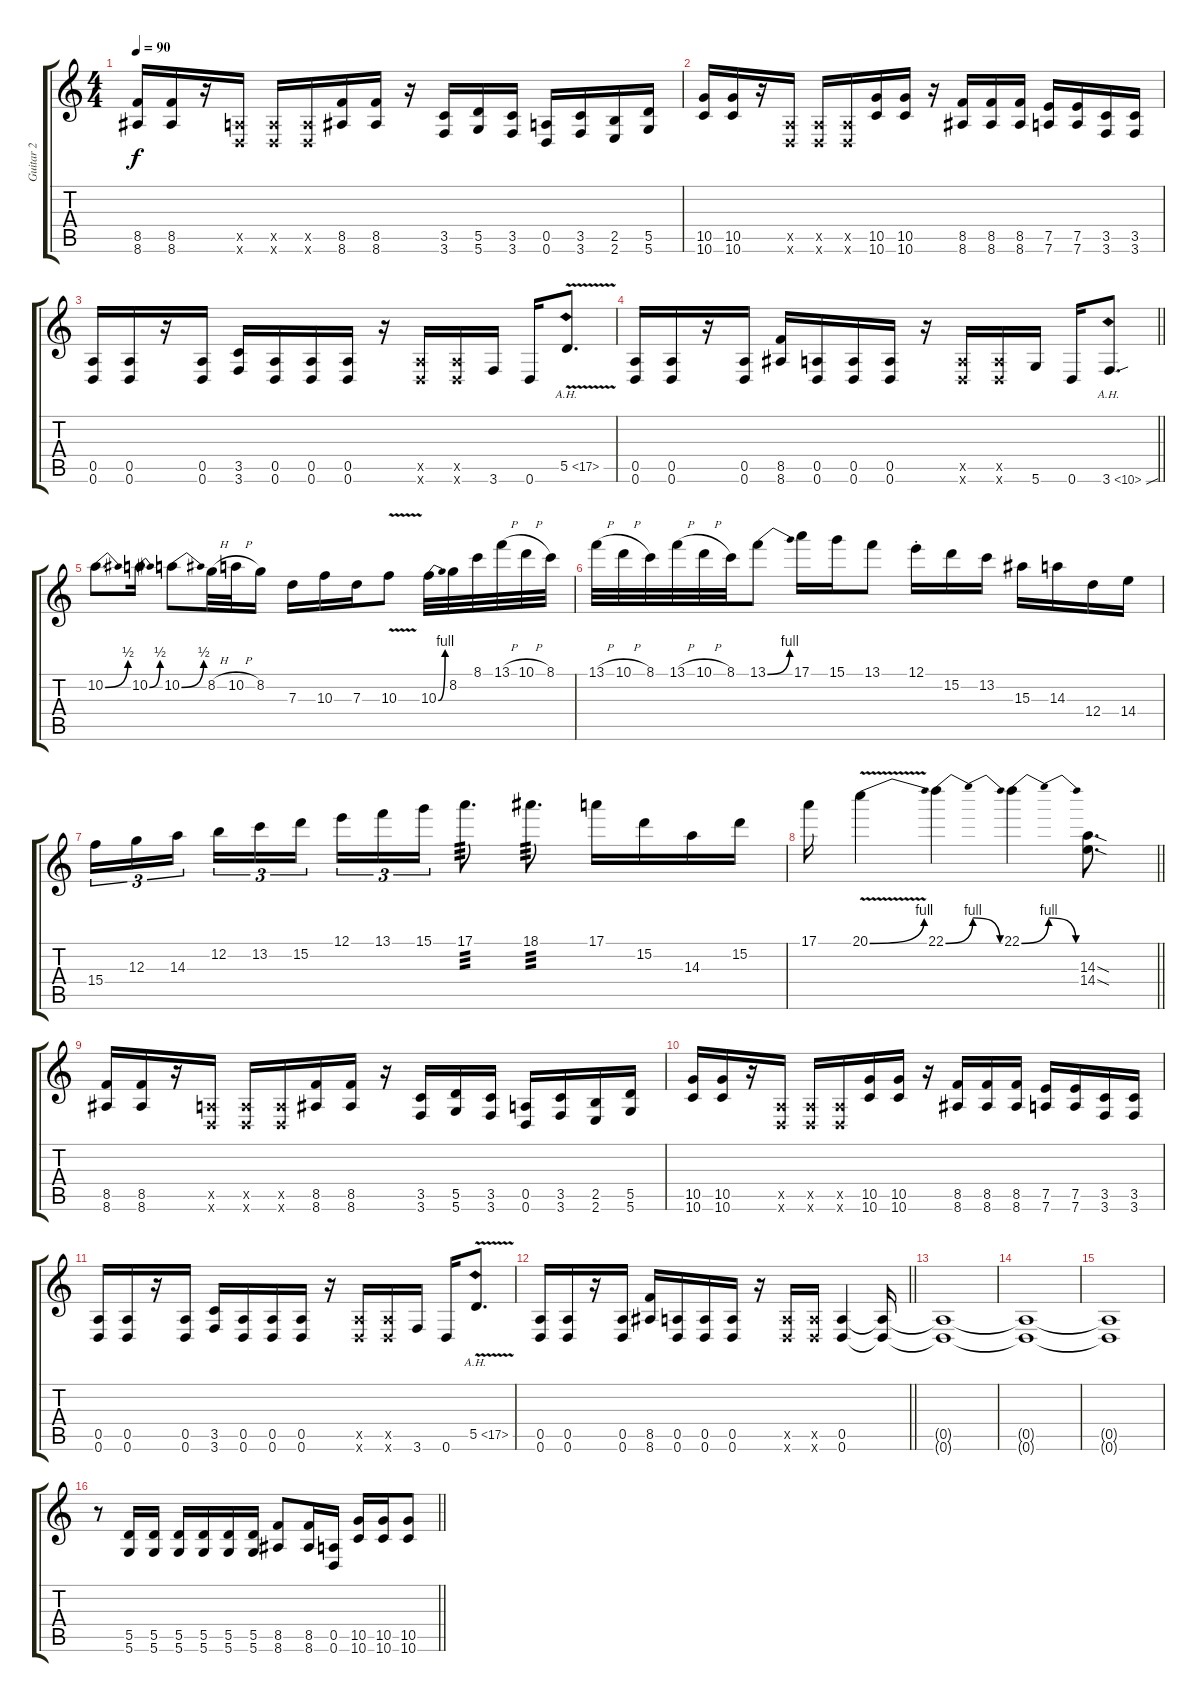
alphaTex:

\track ("Guitar 2" "Guitar 2") {instrument distortionguitar}
\staff {score tabs}
\tuning (E4 B3 G3 D3 A2 D2) {hide}
\ts (4 4)
\tempo 90
\clef g2
\ks c
(8.5 8.6).16{dy f} (8.5 8.6).16 r.16 (0.5{x} 0.6{x}).16 (0.5{x} 0.6{x}).16 (0.5{x} 0.6{x}).16 (8.5 8.6).16 (8.5 8.6).16 r.16 (3.5 3.6).16 (5.5 5.6).16 (3.5 3.6).16 (0.5 0.6).16 (3.5 3.6).16 (2.5 2.6).16 (5.5 5.6).16 |
(10.5 10.6).16 (10.5 10.6).16 r.16 (0.5{x} 0.6{x}).16 (0.5{x} 0.6{x}).16 (0.5{x} 0.6{x}).16 (10.5 10.6).16 (10.5 10.6).16 r.16 (8.5 8.6).16 (8.5 8.6).16 (8.5 8.6).16 (7.5 7.6).16 (7.5 7.6).16 (3.5 3.6).16 (3.5 3.6).16 |
(0.5 0.6).16 (0.5 0.6).16 r.16 (0.5 0.6).16 (3.5 3.6).16 (0.5 0.6).16 (0.5 0.6).16 (0.5 0.6).16 r.16 (0.5{x} 0.6{x}).16 (0.5{x} 0.6{x}).16 3.6.16 0.6.16 5.5{ah 12 v}.8{d} |
\barLineRight lightlight
(0.5 0.6).16 (0.5 0.6).16 r.16 (0.5 0.6).16 (8.5 8.6).16 (0.5 0.6).16 (0.5 0.6).16 (0.5 0.6).16 r.16 (0.5{x} 0.6{x}).16 (0.5{x} 0.6{x}).16 5.6.16 0.6.16 3.6{ah 7 sou}.8{d} |
10.2{be (bend 0 0 60 2)}.8{d volume 16 balance 8 instrument distortionguitar} 10.2{be (bend 0 0 60 2)}.16 10.2{be (bend 0 0 60 2)}.8 8.2{h}.32 10.2{h}.32 8.2.16 7.3.16 10.3.16 7.3.16 10.3{v}.8 10.3{be (bend 0 0 60 4)}.32 8.2.32 8.1.32 13.1{h}.32 10.1{h}.32 8.1.32 |
13.1{h}.32 10.1{h}.32 8.1.32 13.1{h}.32 10.1{h}.32 8.1.32 13.1{be (bend 0 0 60 4)}.8 17.1.16 15.1.16 13.1.8 12.1{st}.16 15.2.16 13.2.16 15.3.16 14.3.16 12.4.16 14.4.16 |
15.4.16{tu (3 2)} 12.3.16{tu (3 2)} 14.3.16{tu (3 2) beam splitsecondary} 12.2.16{tu (3 2)} 13.2.16{tu (3 2)} 15.2.16{tu (3 2)} 12.1.16{tu (3 2)} 13.1.16{tu (3 2)} 15.1.16{tu (3 2)} 17.1.8{d tp 3} 18.1.8{d tp 3} 17.1.16 15.2.16 14.3.16 15.2.16 |
\barLineRight lightlight
17.1.16 20.1{be (bend 0 0 60 4) v}.4 22.1{be (bendrelease 0 0 10 4 45 4 60 0)}.4 22.1{be (bendrelease 0 0 10 4 45 4 60 0)}.4 (14.3{sod} 14.4{sod}).8{d} |
(8.5 8.6).16{volume 14 balance 4 instrument distortionguitar} (8.5 8.6).16 r.16 (0.5{x} 0.6{x}).16 (0.5{x} 0.6{x}).16 (0.5{x} 0.6{x}).16 (8.5 8.6).16 (8.5 8.6).16 r.16 (3.5 3.6).16 (5.5 5.6).16 (3.5 3.6).16 (0.5 0.6).16 (3.5 3.6).16 (2.5 2.6).16 (5.5 5.6).16 |
(10.5 10.6).16 (10.5 10.6).16 r.16 (0.5{x} 0.6{x}).16 (0.5{x} 0.6{x}).16 (0.5{x} 0.6{x}).16 (10.5 10.6).16 (10.5 10.6).16 r.16 (8.5 8.6).16 (8.5 8.6).16 (8.5 8.6).16 (7.5 7.6).16 (7.5 7.6).16 (3.5 3.6).16 (3.5 3.6).16 |
(0.5 0.6).16 (0.5 0.6).16 r.16 (0.5 0.6).16 (3.5 3.6).16 (0.5 0.6).16 (0.5 0.6).16 (0.5 0.6).16 r.16 (0.5{x} 0.6{x}).16 (0.5{x} 0.6{x}).16 3.6.16 0.6.16 5.5{ah 12 v}.8{d} |
\barLineRight lightlight
(0.5 0.6).16 (0.5 0.6).16 r.16 (0.5 0.6).16 (8.5 8.6).16 (0.5 0.6).16 (0.5 0.6).16 (0.5 0.6).16 r.16 (0.5{x} 0.6{x}).16 (0.5{x} 0.6{x}).16 (0.5 0.6).4 (0.5{t} 0.6{t}).16 |
(0.5{t} 0.6{t}).1 |
(0.5{t} 0.6{t}).1 |
(0.5{t} 0.6{t}).1 |
\barLineRight lightlight
r.8 (5.5 5.6).16 (5.5 5.6).16 (5.5 5.6).16 (5.5 5.6).16 (5.5 5.6).16 (5.5 5.6).16 (8.5 8.6).8 (8.5 8.6).16 (0.5 0.6).16 (10.5 10.6).16 (10.5 10.6).16 (10.5 10.6).8
